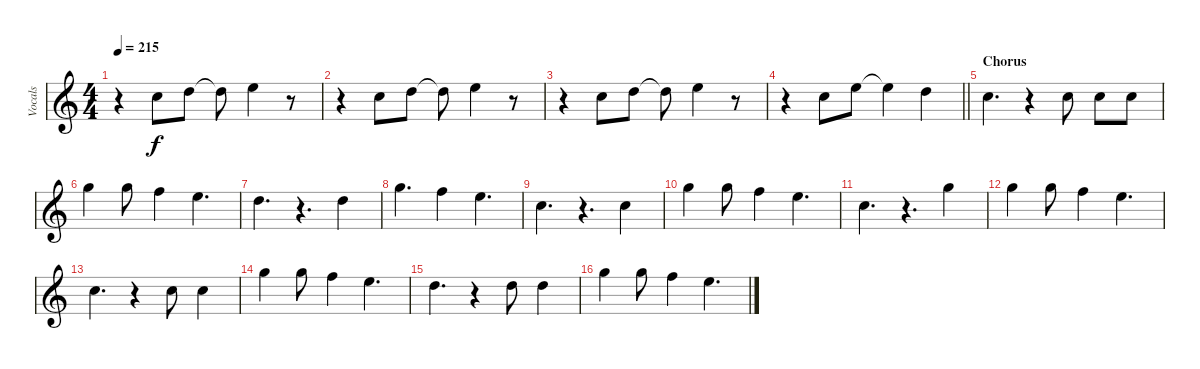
\track ("Vocals" "Vocals") {instrument flute}
\staff {score}
\tuning (E4 B3 G3 D3 A2 E2 B1) {hide}
\ts (4 4)
\tempo 215
\clef g2
\ks c
r.4{dy f} 8.1.8 10.1.8 10.1{t}.8 12.1.4 r.8 |
r.4 8.1.8 10.1.8 10.1{t}.8 12.1.4 r.8 |
r.4 8.1.8 10.1.8 10.1{t}.8 12.1.4 r.8 |
\barLineRight lightlight
r.4 8.1.8 12.1.8 12.1{t}.4 10.1.4 |
\section ("" "Chorus")
8.1.4{d} r.4 8.1.8 8.1.8 8.1.8 |
15.1.4 15.1.8 13.1.4 12.1.4{d} |
10.1.4{d} r.4{d} 10.1.4 |
15.1.4{d} 13.1.4 12.1.4{d} |
8.1.4{d} r.4{d} 8.1.4 |
15.1.4 15.1.8 13.1.4 12.1.4{d} |
8.1.4{d} r.4{d} 15.1.4 |
15.1.4 15.1.8 13.1.4 12.1.4{d} |
8.1.4{d} r.4 8.1.8 8.1.4 |
15.1.4 15.1.8 13.1.4 12.1.4{d} |
10.1.4{d} r.4 10.1.8 10.1.4 |
15.1.4 15.1.8 13.1.4 12.1.4{d}
